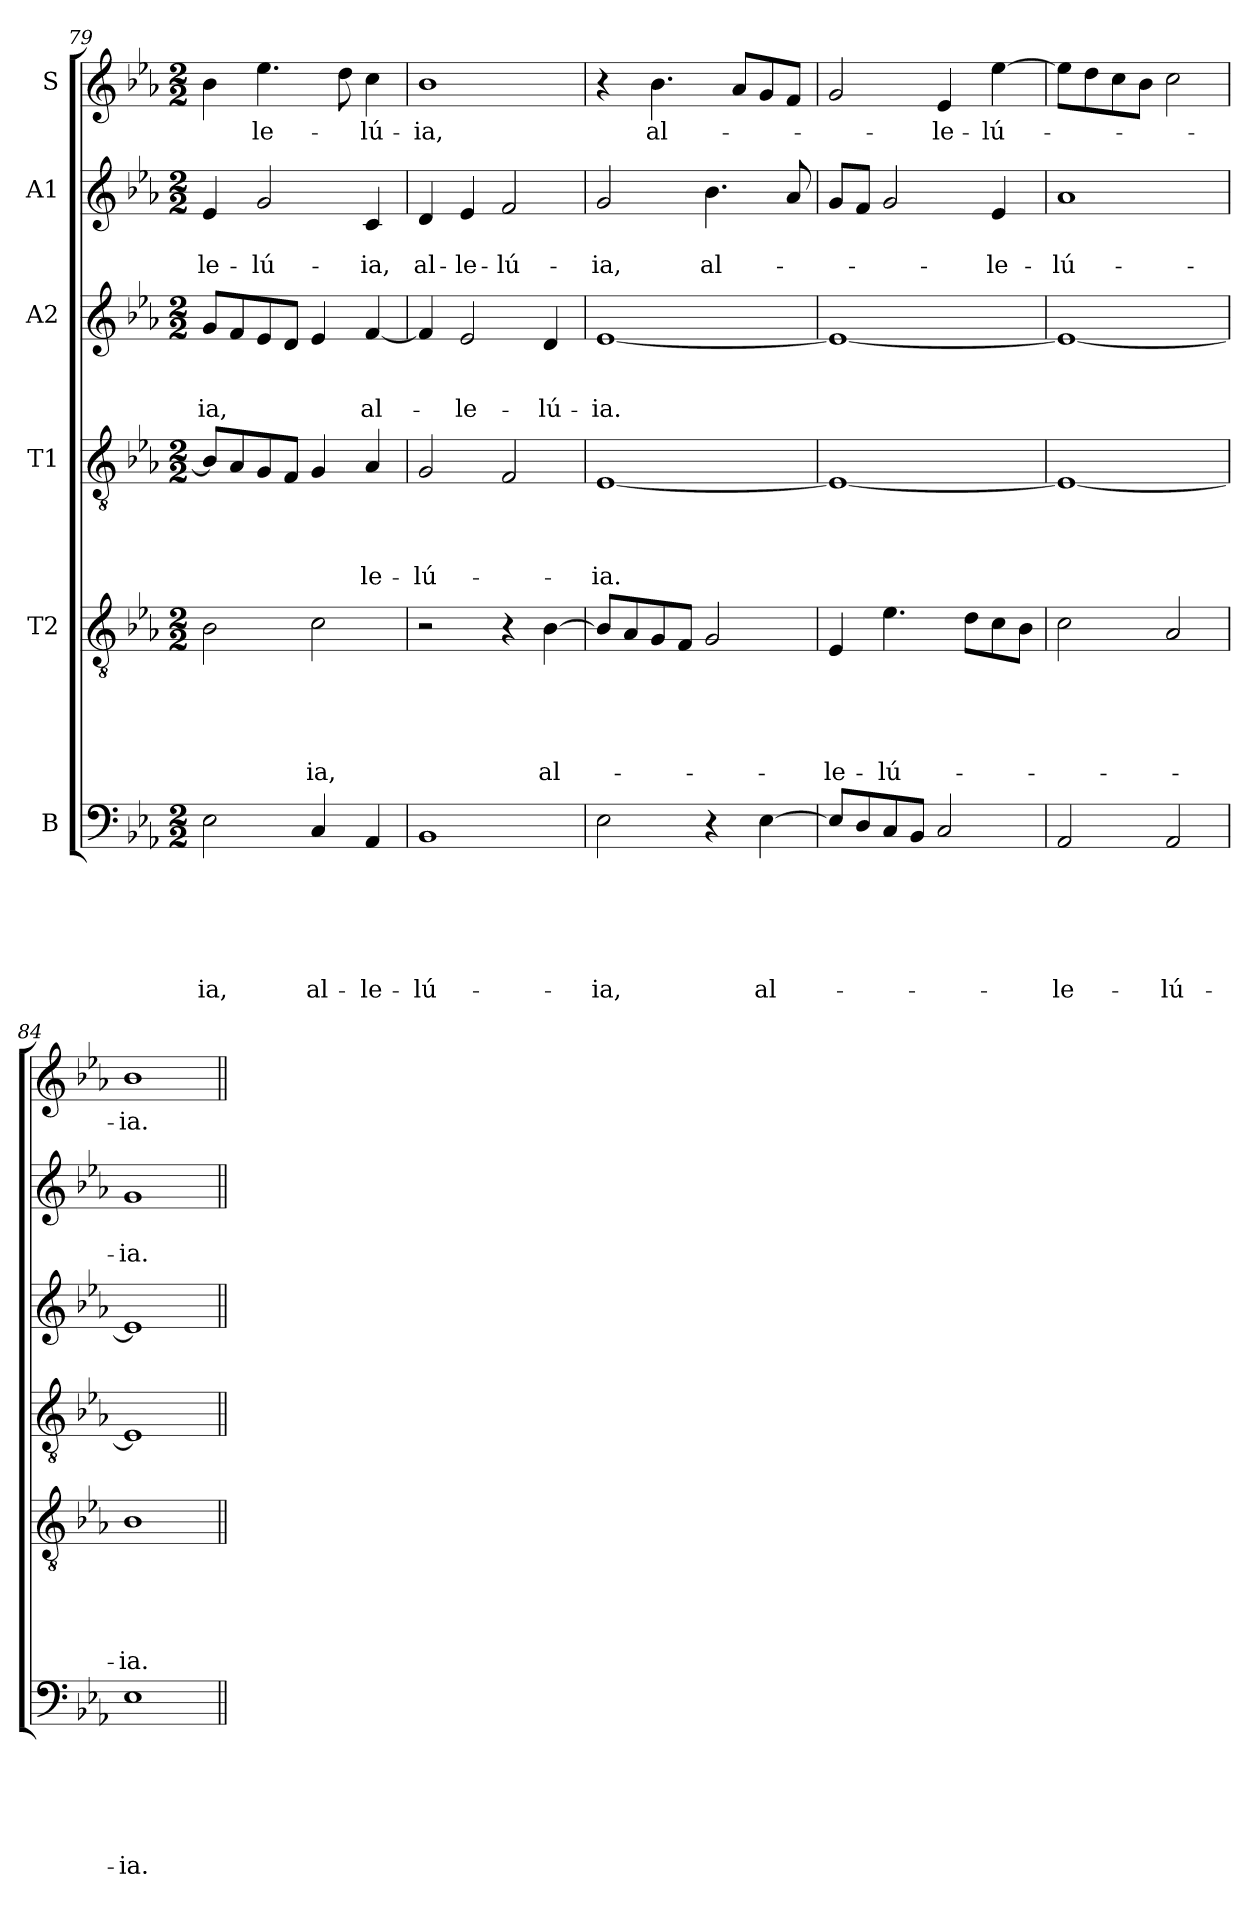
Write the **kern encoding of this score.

**kern	**text	**text	**text	**text	**text	**text	**kern	**text	**text	**text	**text	**text	**kern	**text	**text	**text	**text	**kern	**text	**text	**text	**kern	**text	**text	**kern	**text
*part6	*part6	*part6	*part6	*part6	*part6	*part6	*part5	*part5	*part5	*part5	*part5	*part5	*part4	*part4	*part4	*part4	*part4	*part3	*part3	*part3	*part3	*part2	*part2	*part2	*part1	*part1
*staff6	*staff6	*staff6	*staff6	*staff6	*staff6	*staff6	*staff5	*staff5	*staff5	*staff5	*staff5	*staff5	*staff4	*staff4	*staff4	*staff4	*staff4	*staff3	*staff3	*staff3	*staff3	*staff2	*staff2	*staff2	*staff1	*staff1
*I"B	*	*	*	*	*	*	*I"T2	*	*	*	*	*	*I"T1	*	*	*	*	*I"A2	*	*	*	*I"A1	*	*	*I"S	*
*clefF4	*	*	*	*	*	*	*clefGv2	*	*	*	*	*	*clefGv2	*	*	*	*	*clefG2	*	*	*	*clefG2	*	*	*clefG2	*
*k[b-e-a-]	*	*	*	*	*	*	*k[b-e-a-]	*	*	*	*	*	*k[b-e-a-]	*	*	*	*	*k[b-e-a-]	*	*	*	*k[b-e-a-]	*	*	*k[b-e-a-]	*
*E-:	*	*	*	*	*	*	*E-:	*	*	*	*	*	*E-:	*	*	*	*	*E-:	*	*	*	*E-:	*	*	*E-:	*
*M2/2	*	*	*	*	*	*	*M2/2	*	*	*	*	*	*M2/2	*	*	*	*	*M2/2	*	*	*	*M2/2	*	*	*M2/2	*
=79	=79	=79	=79	=79	=79	=79	=79	=79	=79	=79	=79	=79	=79	=79	=79	=79	=79	=79	=79	=79	=79	=79	=79	=79	=79	=79
!	!	!	!	!	!	!LO:LY:b	!	!	!	!	!	!	!	!	!	!	!	!	!	!	!LO:LY:b	!	!	!LO:LY:b	!	!
2E-\	.	.	.	.	.	-ia,	2B-\	.	.	.	.	.	8B-/L]	.	.	.	.	8g/L	.	.	-ia,	4e-/	.	-le-	4b-\	.
.	.	.	.	.	.	.	.	.	.	.	.	.	8A-/	.	.	.	.	8f/	.	.	.	.	.	.	.	.
!	!	!	!	!	!	!	!	!	!	!	!	!	!	!	!	!	!	!	!	!	!	!	!	!LO:LY:b	!	!LO:LY:b
.	.	.	.	.	.	.	.	.	.	.	.	.	8G/	.	.	.	.	8e-/	.	.	.	2g/	.	-lú-	4.ee-\	-le-
.	.	.	.	.	.	.	.	.	.	.	.	.	8F/J	.	.	.	.	8d/J	.	.	.	.	.	.	.	.
!	!	!	!	!	!	!LO:LY:b	!	!	!	!	!	!LO:LY:b	!	!	!	!	!	!	!	!	!	!	!	!	!	!
4C/	.	.	.	.	.	al-	2c\	.	.	.	.	-ia,	4G/	.	.	.	.	4e-/	.	.	.	.	.	.	.	.
.	.	.	.	.	.	.	.	.	.	.	.	.	.	.	.	.	.	.	.	.	.	.	.	.	8dd\	.
!	!	!	!	!	!	!LO:LY:b	!	!	!	!	!	!	!	!	!	!	!LO:LY:b	!	!	!	!LO:LY:b	!	!	!LO:LY:b	!	!LO:LY:b
4AA-/	.	.	.	.	.	-le-	.	.	.	.	.	.	4A-/	.	.	.	-le-	[4f/	.	.	al-	4c/	.	-ia,	4cc\	-lú-
=80	=80	=80	=80	=80	=80	=80	=80	=80	=80	=80	=80	=80	=80	=80	=80	=80	=80	=80	=80	=80	=80	=80	=80	=80	=80	=80
!	!	!	!	!	!	!LO:LY:b	!	!	!	!	!	!	!	!	!	!	!LO:LY:b	!	!	!	!	!	!	!LO:LY:b	!	!LO:LY:b
1BB-	.	.	.	.	.	-lú-	2r	.	.	.	.	.	2G/	.	.	.	-lú-	4f/]	.	.	.	4d/	.	al-	1b-	-ia,
!	!	!	!	!	!	!	!	!	!	!	!	!	!	!	!	!	!	!	!	!	!LO:LY:b	!	!	!LO:LY:b	!	!
.	.	.	.	.	.	.	.	.	.	.	.	.	.	.	.	.	.	2e-/	.	.	-le-	4e-/	.	-le-	.	.
!	!	!	!	!	!	!	!	!	!	!	!	!	!	!	!	!	!	!	!	!	!	!	!	!LO:LY:b	!	!
.	.	.	.	.	.	.	4r	.	.	.	.	.	2F/	.	.	.	.	.	.	.	.	2f/	.	-lú-	.	.
!	!	!	!	!	!	!	!	!	!	!	!	!LO:LY:b	!	!	!	!	!	!	!	!	!LO:LY:b	!	!	!	!	!
.	.	.	.	.	.	.	[4B-\	.	.	.	.	al-	.	.	.	.	.	4d/	.	.	-lú-	.	.	.	.	.
=81	=81	=81	=81	=81	=81	=81	=81	=81	=81	=81	=81	=81	=81	=81	=81	=81	=81	=81	=81	=81	=81	=81	=81	=81	=81	=81
!	!	!	!	!	!	!LO:LY:b	!	!	!	!	!	!	!	!	!	!	!LO:LY:b	!	!	!	!LO:LY:b	!	!	!LO:LY:b	!	!
2E-\	.	.	.	.	.	-ia,	8B-/L]	.	.	.	.	.	[1E-	.	.	.	-ia.	[1e-	.	.	-ia.	2g/	.	-ia,	4r	.
.	.	.	.	.	.	.	8A-/	.	.	.	.	.	.	.	.	.	.	.	.	.	.	.	.	.	.	.
!	!	!	!	!	!	!	!	!	!	!	!	!	!	!	!	!	!	!	!	!	!	!	!	!	!	!LO:LY:b
.	.	.	.	.	.	.	8G/	.	.	.	.	.	.	.	.	.	.	.	.	.	.	.	.	.	4.b-\	al-
.	.	.	.	.	.	.	8F/J	.	.	.	.	.	.	.	.	.	.	.	.	.	.	.	.	.	.	.
!	!	!	!	!	!	!	!	!	!	!	!	!	!	!	!	!	!	!	!	!	!	!	!	!LO:LY:b	!	!
4r	.	.	.	.	.	.	2G/	.	.	.	.	.	.	.	.	.	.	.	.	.	.	4.b-\	.	al-	.	.
.	.	.	.	.	.	.	.	.	.	.	.	.	.	.	.	.	.	.	.	.	.	.	.	.	8a-/L	.
!	!	!	!	!	!	!LO:LY:b	!	!	!	!	!	!	!	!	!	!	!	!	!	!	!	!	!	!	!	!
[4E-\	.	.	.	.	.	al-	.	.	.	.	.	.	.	.	.	.	.	.	.	.	.	.	.	.	8g/	.
.	.	.	.	.	.	.	.	.	.	.	.	.	.	.	.	.	.	.	.	.	.	8a-/	.	.	8f/J	.
=82	=82	=82	=82	=82	=82	=82	=82	=82	=82	=82	=82	=82	=82	=82	=82	=82	=82	=82	=82	=82	=82	=82	=82	=82	=82	=82
!	!	!	!	!	!	!	!	!	!	!	!	!LO:LY:b	!	!	!	!	!	!	!	!	!	!	!	!	!	!
8E-/L]	.	.	.	.	.	.	4E-/	.	.	.	.	-le-	1E-_	.	.	.	.	1e-_	.	.	.	8g/L	.	.	2g/	.
8D/	.	.	.	.	.	.	.	.	.	.	.	.	.	.	.	.	.	.	.	.	.	8f/J	.	.	.	.
!	!	!	!	!	!	!	!	!	!	!	!	!LO:LY:b	!	!	!	!	!	!	!	!	!	!	!	!	!	!
8C/	.	.	.	.	.	.	4.e-\	.	.	.	.	-lú-	.	.	.	.	.	.	.	.	.	2g/	.	.	.	.
8BB-/J	.	.	.	.	.	.	.	.	.	.	.	.	.	.	.	.	.	.	.	.	.	.	.	.	.	.
!	!	!	!	!	!	!	!	!	!	!	!	!	!	!	!	!	!	!	!	!	!	!	!	!	!	!LO:LY:b
2C/	.	.	.	.	.	.	.	.	.	.	.	.	.	.	.	.	.	.	.	.	.	.	.	.	4e-/	-le-
.	.	.	.	.	.	.	8d\L	.	.	.	.	.	.	.	.	.	.	.	.	.	.	.	.	.	.	.
!	!	!	!	!	!	!	!	!	!	!	!	!	!	!	!	!	!	!	!	!	!	!	!	!LO:LY:b	!	!LO:LY:b
.	.	.	.	.	.	.	8c\	.	.	.	.	.	.	.	.	.	.	.	.	.	.	4e-/	.	-le-	[4ee-\	-lú-
.	.	.	.	.	.	.	8B-\J	.	.	.	.	.	.	.	.	.	.	.	.	.	.	.	.	.	.	.
!!LO:PB:g=z
=83	=83	=83	=83	=83	=83	=83	=83	=83	=83	=83	=83	=83	=83	=83	=83	=83	=83	=83	=83	=83	=83	=83	=83	=83	=83	=83
!	!	!	!	!	!	!LO:LY:b	!	!	!	!	!	!	!	!	!	!	!	!	!	!	!	!	!	!LO:LY:b	!	!
2AA-/	.	.	.	.	.	-le-	2c\	.	.	.	.	.	1E-_	.	.	.	.	1e-_	.	.	.	1a-	.	-lú-	8ee-\L]	.
.	.	.	.	.	.	.	.	.	.	.	.	.	.	.	.	.	.	.	.	.	.	.	.	.	8dd\	.
.	.	.	.	.	.	.	.	.	.	.	.	.	.	.	.	.	.	.	.	.	.	.	.	.	8cc\	.
.	.	.	.	.	.	.	.	.	.	.	.	.	.	.	.	.	.	.	.	.	.	.	.	.	8b-\J	.
!	!	!	!	!	!	!LO:LY:b	!	!	!	!	!	!	!	!	!	!	!	!	!	!	!	!	!	!	!	!
2AA-/	.	.	.	.	.	-lú-	2A-/	.	.	.	.	.	.	.	.	.	.	.	.	.	.	.	.	.	2cc\	.
=84	=84	=84	=84	=84	=84	=84	=84	=84	=84	=84	=84	=84	=84	=84	=84	=84	=84	=84	=84	=84	=84	=84	=84	=84	=84	=84
!	!	!	!	!	!	!LO:LY:b	!	!	!	!	!	!LO:LY:b	!	!	!	!	!	!	!	!	!	!	!	!LO:LY:b	!	!LO:LY:b
1E-	.	.	.	.	.	-ia.	1B-	.	.	.	.	-ia.	1E-]	.	.	.	.	1e-]	.	.	.	1g	.	-ia.	1b-	-ia.
=||	=||	=||	=||	=||	=||	=||	=||	=||	=||	=||	=||	=||	=||	=||	=||	=||	=||	=||	=||	=||	=||	=||	=||	=||	=||	=||
*-	*-	*-	*-	*-	*-	*-	*-	*-	*-	*-	*-	*-	*-	*-	*-	*-	*-	*-	*-	*-	*-	*-	*-	*-	*-	*-
